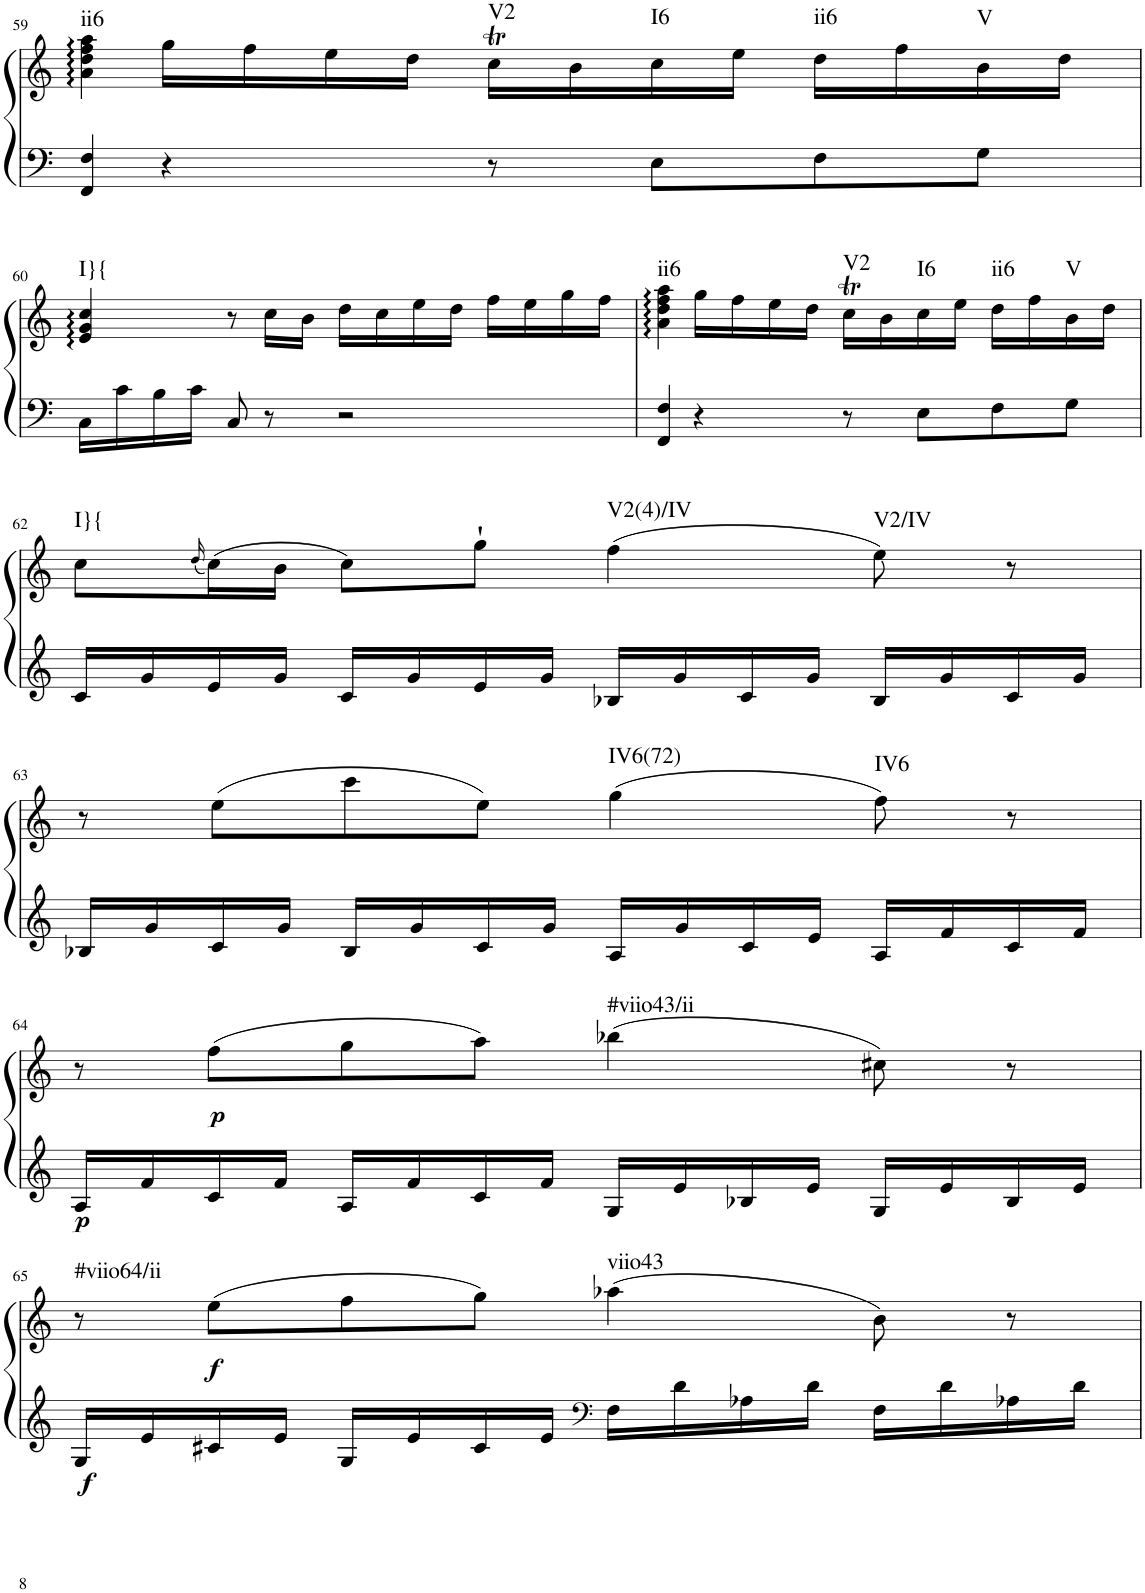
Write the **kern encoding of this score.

**kern	**kern	**dynam	**harte
*part1	*part1	*part1	*part1
*staff2	*staff1	*staff1/2	*
*I"Klavier linke Hand	*	*	*
!!LO:PB:g=z
*clefF4	*clefG2	*	*
*k[]	*k[]	*	*
*M4/4	*M4/4	*	*
=59	=59	=59	=59
!	!	!	!LO:H:kt=ii6
4FF/ 4F/	4a\ 4dd\ 4ff\ 4aa\	.	N
4r	16gg\LL	.	.
.	16ff\	.	.
.	16ee\	.	.
.	16dd\JJ	.	.
!	!	!	!LO:H:kt=V2
8r	16ccT\LL	.	N
.	16b\	.	.
!	!	!	!LO:H:kt=I6
8E\L	16cc\	.	N
.	16ee\JJ	.	.
!	!	!	!LO:H:kt=ii6
8F\	16dd\LL	.	N
.	16ff\	.	.
!	!	!	!LO:H:kt=V
8G\J	16b\	.	N
.	16dd\JJ	.	.
!!LO:LB:g=z
=60	=60	=60	=60
!	!	!	!LO:H:kt=I}{
16C\LL	4e/ 4g/ 4cc/	.	N
16c\	.	.	.
16B\	.	.	.
16c\JJ	.	.	.
8C/	8r	.	.
8r	16cc\LL	.	.
.	16b\JJ	.	.
2r	16dd\LL	.	.
.	16cc\	.	.
.	16ee\	.	.
.	16dd\JJ	.	.
.	16ff\LL	.	.
.	16ee\	.	.
.	16gg\	.	.
.	16ff\JJ	.	.
=61	=61	=61	=61
!	!	!	!LO:H:kt=ii6
4FF/ 4F/	4a\ 4dd\ 4ff\ 4aa\	.	N
4r	16gg\LL	.	.
.	16ff\	.	.
.	16ee\	.	.
.	16dd\JJ	.	.
!	!	!	!LO:H:kt=V2
8r	16ccT\LL	.	N
.	16b\	.	.
!	!	!	!LO:H:kt=I6
8E\L	16cc\	.	N
.	16ee\JJ	.	.
!	!	!	!LO:H:kt=ii6
8F\	16dd\LL	.	N
.	16ff\	.	.
!	!	!	!LO:H:kt=V
8G\J	16b\	.	N
.	16dd\JJ	.	.
!!LO:LB:g=z
=62	=62	=62	=62
!	!	!	!LO:H:kt=I}{
16c/LL	8cc\L	.	N
16g/	.	.	.
.	(16qdd/	.	.
16e/	(16cc\L)	.	.
16g/JJ	16b\JJ	.	.
16c/LL	8cc\L)	.	.
16g/	.	.	.
16e/	8gg`\J	.	.
16g/JJ	.	.	.
!	!	!	!LO:H:kt=V2(4)/IV
16B-X/LL	(4ff\	.	N
16g/	.	.	.
16c/	.	.	.
16g/JJ	.	.	.
!	!	!	!LO:H:kt=V2/IV
16B-/LL	8ee\)	.	N
16g/	.	.	.
16c/	8r	.	.
16g/JJ	.	.	.
!!LO:LB:g=z
=63	=63	=63	=63
16B-X/LL	8r	.	.
16g/	.	.	.
16c/	(8ee\L	.	.
16g/JJ	.	.	.
16B-/LL	8ccc\	.	.
16g/	.	.	.
16c/	8ee\J)	.	.
16g/JJ	.	.	.
!	!	!	!LO:H:kt=IV6(72)
16A/LL	(4gg\	.	N
16g/	.	.	.
16c/	.	.	.
16e/JJ	.	.	.
!	!	!	!LO:H:kt=IV6
16A/LL	8ff\)	.	N
16f/	.	.	.
16c/	8r	.	.
16f/JJ	.	.	.
!!LO:LB:g=z
=64	=64	=64	=64
!	!	!LO:DY:b=2	!
16A/LL	8r	p	.
16f/	.	.	.
!	!	!LO:DY:b	!
16c/	(8ff\L	p	.
16f/JJ	.	.	.
16A/LL	8gg\	.	.
16f/	.	.	.
16c/	8aa\J)	.	.
16f/JJ	.	.	.
!	!	!	!LO:H:kt=#viio43/ii
16G/LL	(4bb-X\	.	N
16e/	.	.	.
16B-X/	.	.	.
16e/JJ	.	.	.
16G/LL	8cc#X\)	.	.
16e/	.	.	.
16B-/	8r	.	.
16e/JJ	.	.	.
!!LO:LB:g=z
=65	=65	=65	=65
!	!	!LO:DY:b=2	!LO:H:kt=#viio64/ii
16G/LL	8r	f	N
16e/	.	.	.
!	!	!LO:DY:b	!
16c#X/	(8ee\L	f	.
16e/JJ	.	.	.
16G/LL	8ff\	.	.
16e/	.	.	.
16c#/	8gg\J)	.	.
16e/JJ	.	.	.
*clefF4	*	*	*
!	!	!	!LO:H:kt=viio43
16F\LL	(4aa-X\	.	N
16d\	.	.	.
16A-X\	.	.	.
16d\JJ	.	.	.
16F\LL	8b\)	.	.
16d\	.	.	.
16A-X\	8r	.	.
16d\JJ	.	.	.
=	=	=	=
*-	*-	*-	*-
